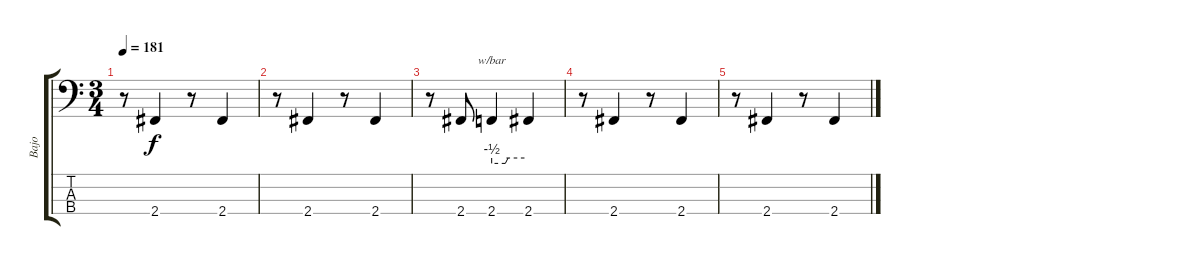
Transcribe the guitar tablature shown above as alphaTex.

\track ("Bajo" "Bajo") {instrument electricbassfinger}
\staff {score tabs}
\tuning (G2 D2 A1 E1) {hide}
\ts (3 4)
\tempo 181
\clef f4
\ks c
r.8{dy f} 2.4.4 r.8 2.4.4 |
r.8 2.4.4 r.8 2.4.4 |
r.8 2.4.8 2.4.4{tbe (custom default 0 -2 25 -2 30 0 60 0)} 2.4.4 |
r.8 2.4.4 r.8 2.4.4 |
r.8 2.4.4 r.8 2.4.4
